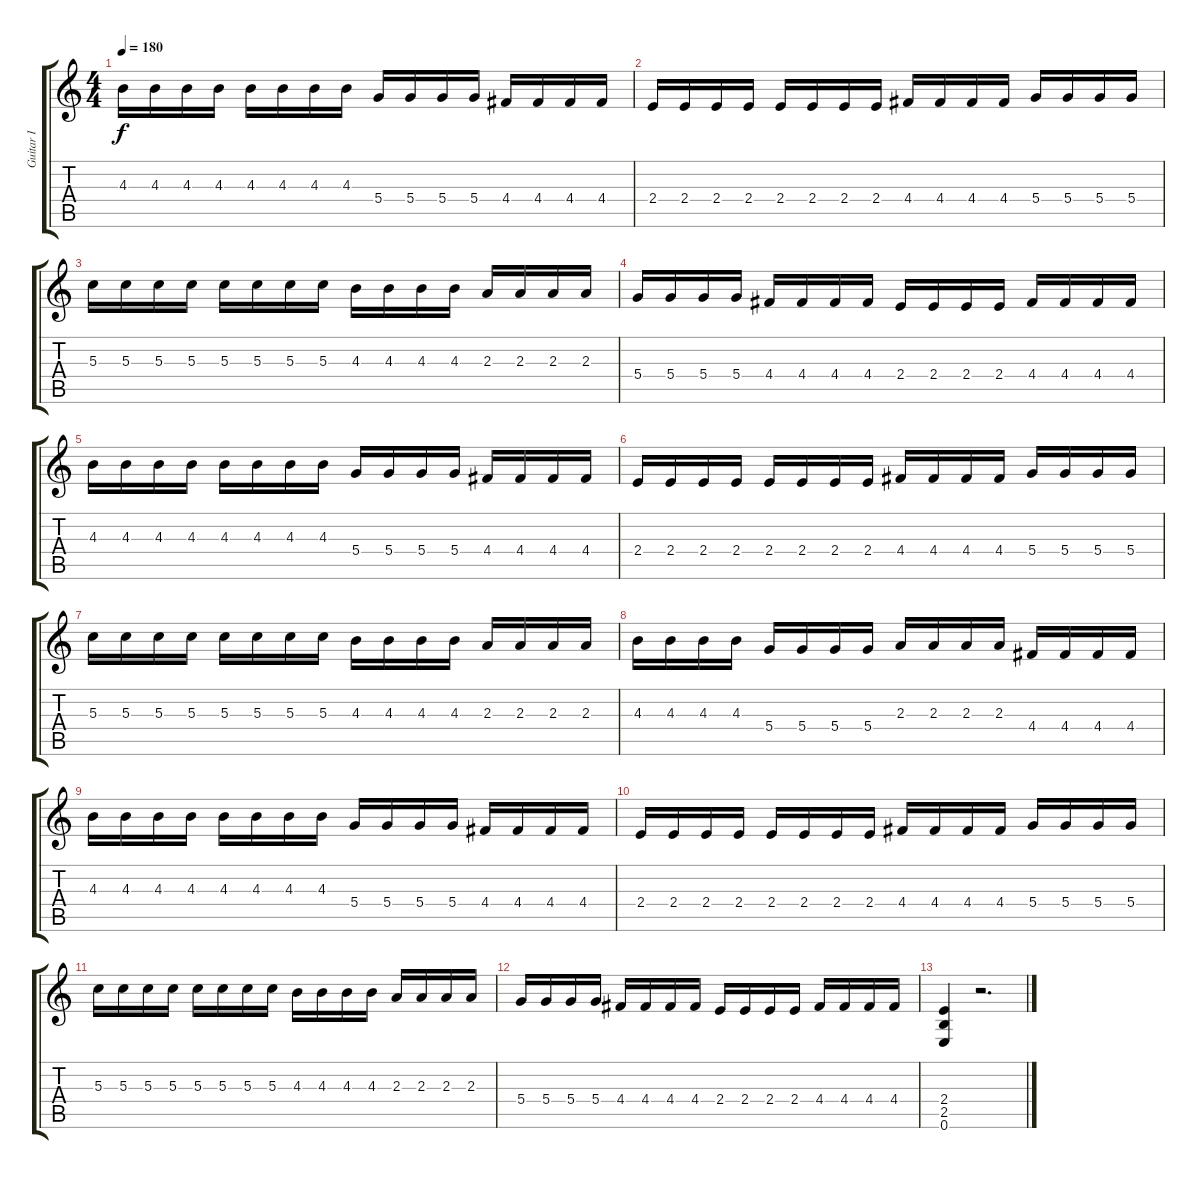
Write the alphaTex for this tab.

\track ("Guitar I" "Guitar I") {instrument distortionguitar}
\staff {score tabs}
\tuning (E4 B3 G3 D3 A2 E2) {hide}
\ts (4 4)
\tempo 180
\clef g2
\ks c
4.3.16{dy f} 4.3.16 4.3.16 4.3.16 4.3.16 4.3.16 4.3.16 4.3.16 5.4.16 5.4.16 5.4.16 5.4.16 4.4.16 4.4.16 4.4.16 4.4.16 |
2.4.16 2.4.16 2.4.16 2.4.16 2.4.16 2.4.16 2.4.16 2.4.16 4.4.16 4.4.16 4.4.16 4.4.16 5.4.16 5.4.16 5.4.16 5.4.16 |
5.3.16 5.3.16 5.3.16 5.3.16 5.3.16 5.3.16 5.3.16 5.3.16 4.3.16 4.3.16 4.3.16 4.3.16 2.3.16 2.3.16 2.3.16 2.3.16 |
5.4.16 5.4.16 5.4.16 5.4.16 4.4.16 4.4.16 4.4.16 4.4.16 2.4.16 2.4.16 2.4.16 2.4.16 4.4.16 4.4.16 4.4.16 4.4.16 |
4.3.16 4.3.16 4.3.16 4.3.16 4.3.16 4.3.16 4.3.16 4.3.16 5.4.16 5.4.16 5.4.16 5.4.16 4.4.16 4.4.16 4.4.16 4.4.16 |
2.4.16 2.4.16 2.4.16 2.4.16 2.4.16 2.4.16 2.4.16 2.4.16 4.4.16 4.4.16 4.4.16 4.4.16 5.4.16 5.4.16 5.4.16 5.4.16 |
5.3.16 5.3.16 5.3.16 5.3.16 5.3.16 5.3.16 5.3.16 5.3.16 4.3.16 4.3.16 4.3.16 4.3.16 2.3.16 2.3.16 2.3.16 2.3.16 |
4.3.16 4.3.16 4.3.16 4.3.16 5.4.16 5.4.16 5.4.16 5.4.16 2.3.16 2.3.16 2.3.16 2.3.16 4.4.16 4.4.16 4.4.16 4.4.16 |
4.3.16 4.3.16 4.3.16 4.3.16 4.3.16 4.3.16 4.3.16 4.3.16 5.4.16 5.4.16 5.4.16 5.4.16 4.4.16 4.4.16 4.4.16 4.4.16 |
2.4.16 2.4.16 2.4.16 2.4.16 2.4.16 2.4.16 2.4.16 2.4.16 4.4.16 4.4.16 4.4.16 4.4.16 5.4.16 5.4.16 5.4.16 5.4.16 |
5.3.16 5.3.16 5.3.16 5.3.16 5.3.16 5.3.16 5.3.16 5.3.16 4.3.16 4.3.16 4.3.16 4.3.16 2.3.16 2.3.16 2.3.16 2.3.16 |
5.4.16 5.4.16 5.4.16 5.4.16 4.4.16 4.4.16 4.4.16 4.4.16 2.4.16 2.4.16 2.4.16 2.4.16 4.4.16 4.4.16 4.4.16 4.4.16 |
(2.4 2.5 0.6).4 r.2{d}
